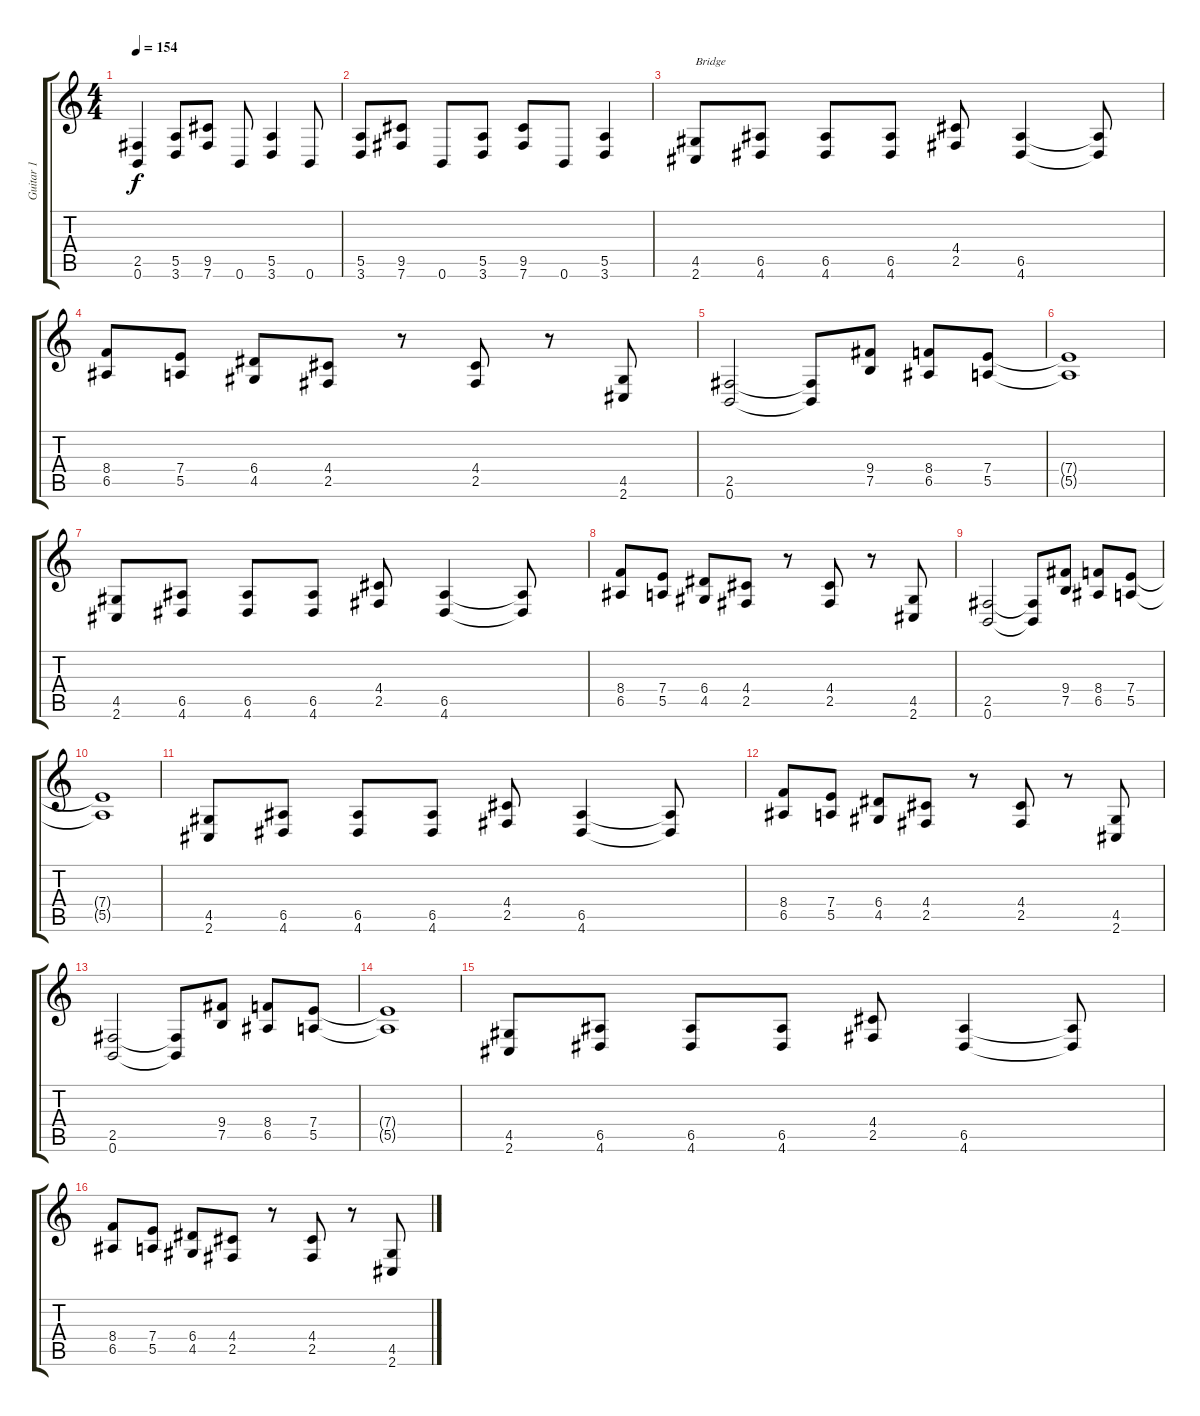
\track ("Guitar 1" "Guitar 1") {instrument distortionguitar}
\staff {score tabs}
\tuning (B3 Gb3 D3 A2 E2 B1) {hide}
\ts (4 4)
\tempo 154
\clef g2
\ks c
(2.5 0.6).4{dy f} (5.5 3.6).8 (9.5 7.6).8 0.6.8 (5.5 3.6).4 0.6.8 |
(5.5 3.6).8 (9.5 7.6).8 0.6.8 (5.5 3.6).8 (9.5 7.6).8 0.6.8 (5.5 3.6).4 |
(4.5 2.6).8{txt "Bridge"} (6.5 4.6).8 (6.5 4.6).8 (6.5 4.6).8 (4.4 2.5).8 (6.5 4.6).4 (6.5{t} 4.6{t}).8 |
(8.4 6.5).8 (7.4 5.5).8 (6.4 4.5).8 (4.4 2.5).8 r.8 (4.4 2.5).8 r.8 (4.5 2.6).8 |
(2.5 0.6).2 (2.5{t} 0.6{t}).8 (9.4 7.5).8 (8.4 6.5).8 (7.4 5.5).8 |
(7.4{t} 5.5{t}).1 |
(4.5 2.6).8 (6.5 4.6).8 (6.5 4.6).8 (6.5 4.6).8 (4.4 2.5).8 (6.5 4.6).4 (6.5{t} 4.6{t}).8 |
(8.4 6.5).8 (7.4 5.5).8 (6.4 4.5).8 (4.4 2.5).8 r.8 (4.4 2.5).8 r.8 (4.5 2.6).8 |
(2.5 0.6).2 (2.5{t} 0.6{t}).8 (9.4 7.5).8 (8.4 6.5).8 (7.4 5.5).8 |
(7.4{t} 5.5{t}).1 |
(4.5 2.6).8 (6.5 4.6).8 (6.5 4.6).8 (6.5 4.6).8 (4.4 2.5).8 (6.5 4.6).4 (6.5{t} 4.6{t}).8 |
(8.4 6.5).8 (7.4 5.5).8 (6.4 4.5).8 (4.4 2.5).8 r.8 (4.4 2.5).8 r.8 (4.5 2.6).8 |
(2.5 0.6).2 (2.5{t} 0.6{t}).8 (9.4 7.5).8 (8.4 6.5).8 (7.4 5.5).8 |
(7.4{t} 5.5{t}).1 |
(4.5 2.6).8 (6.5 4.6).8 (6.5 4.6).8 (6.5 4.6).8 (4.4 2.5).8 (6.5 4.6).4 (6.5{t} 4.6{t}).8 |
(8.4 6.5).8 (7.4 5.5).8 (6.4 4.5).8 (4.4 2.5).8 r.8 (4.4 2.5).8 r.8 (4.5 2.6).8
